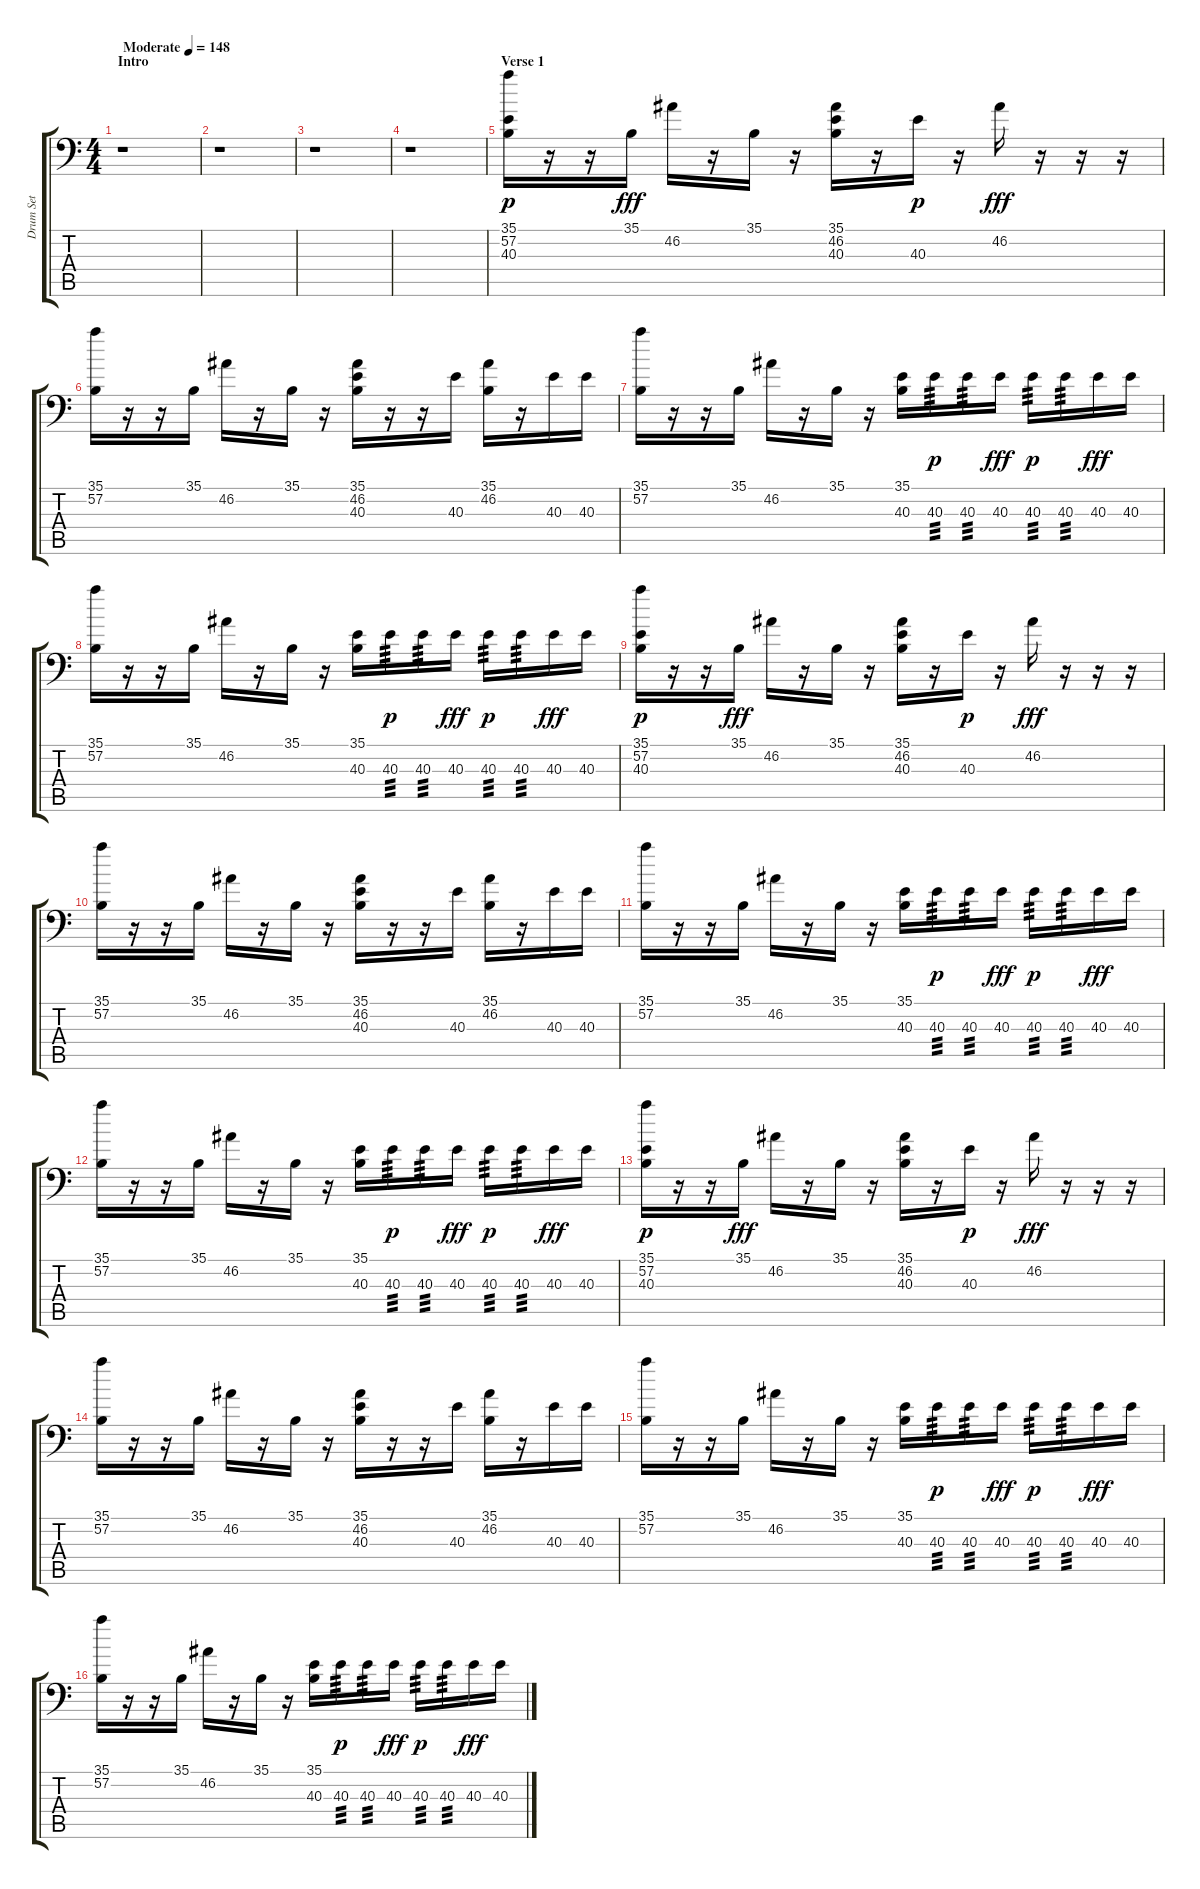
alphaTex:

\track ("Drum Set" "Drum Set") {instrument acousticgrandpiano}
\staff {score tabs}
\tuning (C-1 C-1 C-1 C-1 C-1 C-1) {hide}
\ts (4 4)
\section ("" "Intro")
\tempo (148 "Moderate")
\clef f4
\ks c
r.1{dy p instrument acousticgrandpiano} |
r.1 |
r.1 |
r.1 |
\section ("" "Verse 1")
(35.1 57.2 40.3).16 r.16 r.16 35.1.16{dy fff} 46.2.16 r.16 35.1.16 r.16 (35.1 46.2 40.3).16 r.16 40.3.16{dy p} r.16 46.2.16{dy fff} r.16 r.16 r.16 |
(35.1 57.2).16 r.16 r.16 35.1.16 46.2.16 r.16 35.1.16 r.16 (35.1 46.2 40.3).16 r.16 r.16 40.3.16 (35.1 46.2).16 r.16 40.3.16 40.3.16 |
(35.1 57.2).16 r.16 r.16 35.1.16 46.2.16 r.16 35.1.16 r.16 (35.1 40.3).16 40.3.16{tp 3 dy p} 40.3.16{tp 3} 40.3.16{dy fff} 40.3.16{tp 3 dy p} 40.3.16{tp 3} 40.3.16{dy fff} 40.3.16 |
(35.1 57.2).16 r.16 r.16 35.1.16 46.2.16 r.16 35.1.16 r.16 (35.1 40.3).16 40.3.16{tp 3 dy p} 40.3.16{tp 3} 40.3.16{dy fff} 40.3.16{tp 3 dy p} 40.3.16{tp 3} 40.3.16{dy fff} 40.3.16 |
(35.1 57.2 40.3).16{dy p} r.16 r.16 35.1.16{dy fff} 46.2.16 r.16 35.1.16 r.16 (35.1 46.2 40.3).16 r.16 40.3.16{dy p} r.16 46.2.16{dy fff} r.16 r.16 r.16 |
(35.1 57.2).16 r.16 r.16 35.1.16 46.2.16 r.16 35.1.16 r.16 (35.1 46.2 40.3).16 r.16 r.16 40.3.16 (35.1 46.2).16 r.16 40.3.16 40.3.16 |
(35.1 57.2).16 r.16 r.16 35.1.16 46.2.16 r.16 35.1.16 r.16 (35.1 40.3).16 40.3.16{tp 3 dy p} 40.3.16{tp 3} 40.3.16{dy fff} 40.3.16{tp 3 dy p} 40.3.16{tp 3} 40.3.16{dy fff} 40.3.16 |
(35.1 57.2).16 r.16 r.16 35.1.16 46.2.16 r.16 35.1.16 r.16 (35.1 40.3).16 40.3.16{tp 3 dy p} 40.3.16{tp 3} 40.3.16{dy fff} 40.3.16{tp 3 dy p} 40.3.16{tp 3} 40.3.16{dy fff} 40.3.16 |
(35.1 57.2 40.3).16{dy p} r.16 r.16 35.1.16{dy fff} 46.2.16 r.16 35.1.16 r.16 (35.1 46.2 40.3).16 r.16 40.3.16{dy p} r.16 46.2.16{dy fff} r.16 r.16 r.16 |
(35.1 57.2).16 r.16 r.16 35.1.16 46.2.16 r.16 35.1.16 r.16 (35.1 46.2 40.3).16 r.16 r.16 40.3.16 (35.1 46.2).16 r.16 40.3.16 40.3.16 |
(35.1 57.2).16 r.16 r.16 35.1.16 46.2.16 r.16 35.1.16 r.16 (35.1 40.3).16 40.3.16{tp 3 dy p} 40.3.16{tp 3} 40.3.16{dy fff} 40.3.16{tp 3 dy p} 40.3.16{tp 3} 40.3.16{dy fff} 40.3.16 |
(35.1 57.2).16 r.16 r.16 35.1.16 46.2.16 r.16 35.1.16 r.16 (35.1 40.3).16 40.3.16{tp 3 dy p} 40.3.16{tp 3} 40.3.16{dy fff} 40.3.16{tp 3 dy p} 40.3.16{tp 3} 40.3.16{dy fff} 40.3.16
